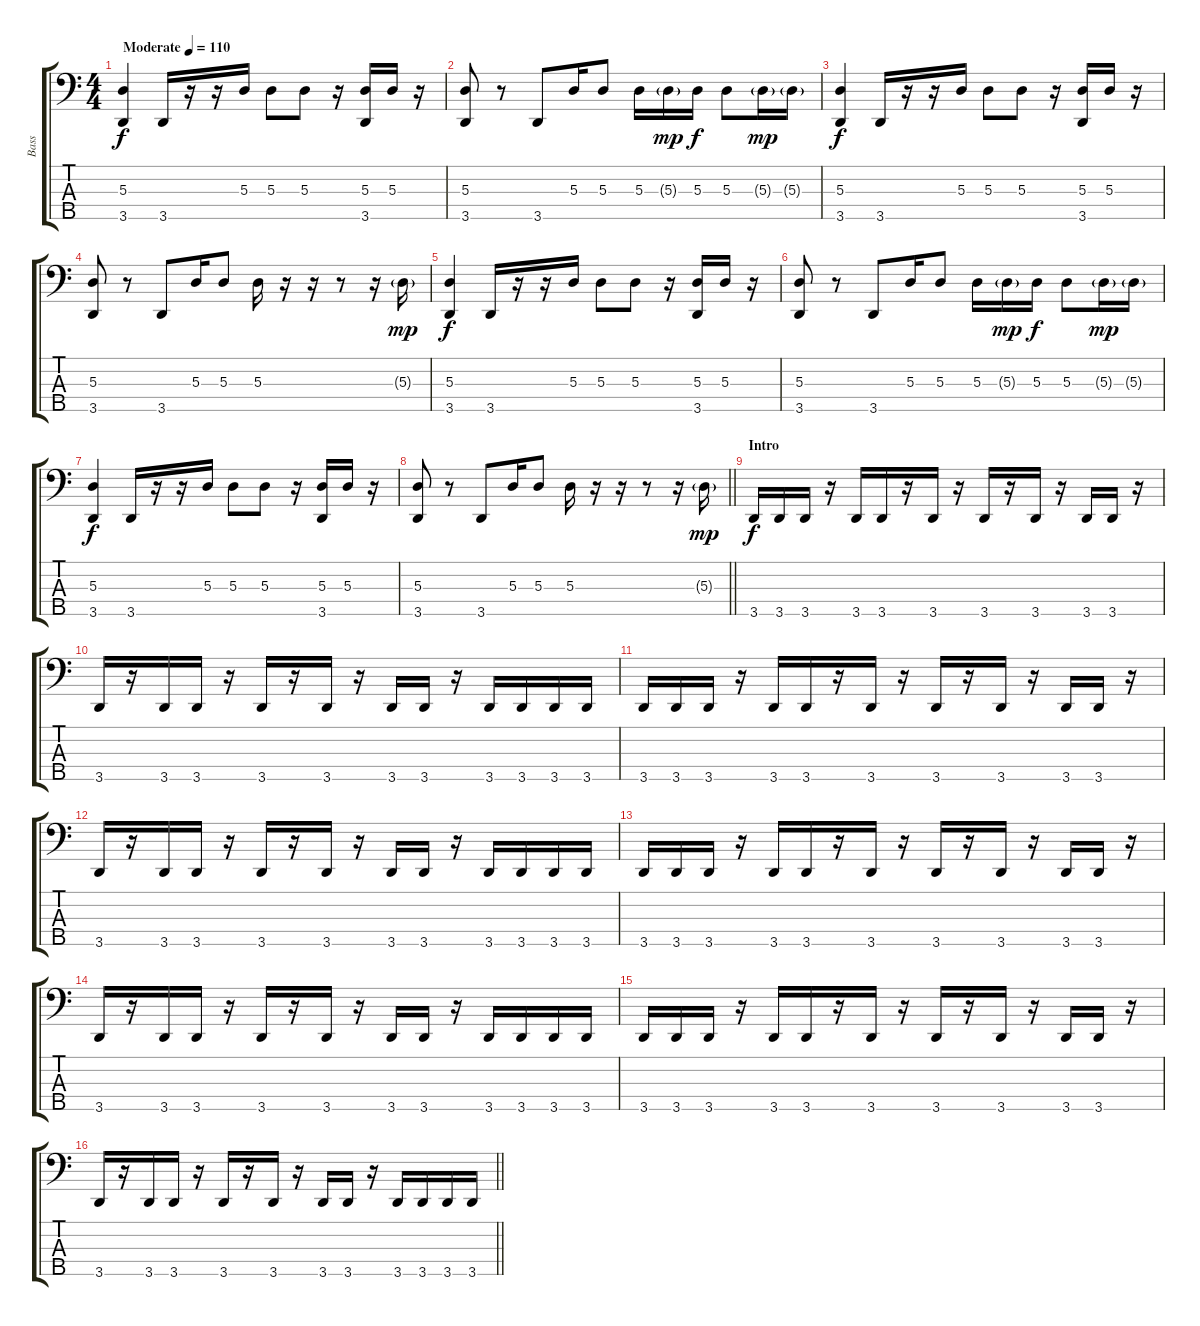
\track ("Bass" "Bass") {instrument electricbasspick}
\staff {score tabs}
\tuning (G2 D2 A1 E1 B0) {hide}
\ts (4 4)
\tempo (110 "Moderate")
\clef f4
\ks c
(5.3 3.5).4{dy f instrument timpani} 3.5.16 r.16 r.16 5.3.16 5.3.8 5.3.8 r.16 (5.3 3.5).16 5.3.16 r.16 |
(5.3 3.5).8 r.8 3.5.8 5.3.16 5.3.8 5.3.16 5.3{g}.16{dy mp} 5.3.16{dy f} 5.3.8 5.3{g}.16{dy mp} 5.3{g}.16 |
(5.3 3.5).4{dy f} 3.5.16 r.16 r.16 5.3.16 5.3.8 5.3.8 r.16 (5.3 3.5).16 5.3.16 r.16 |
(5.3 3.5).8 r.8 3.5.8 5.3.16 5.3.8 5.3.16 r.16 r.16 r.8 r.16 5.3{g}.16{dy mp} |
(5.3 3.5).4{dy f} 3.5.16 r.16 r.16 5.3.16 5.3.8 5.3.8 r.16 (5.3 3.5).16 5.3.16 r.16 |
(5.3 3.5).8 r.8 3.5.8 5.3.16 5.3.8 5.3.16 5.3{g}.16{dy mp} 5.3.16{dy f} 5.3.8 5.3{g}.16{dy mp} 5.3{g}.16 |
(5.3 3.5).4{dy f} 3.5.16 r.16 r.16 5.3.16 5.3.8 5.3.8 r.16 (5.3 3.5).16 5.3.16 r.16 |
\barLineRight lightlight
(5.3 3.5).8 r.8 3.5.8 5.3.16 5.3.8 5.3.16 r.16 r.16 r.8 r.16 5.3{g}.16{dy mp} |
\section ("" "Intro")
3.5.16{dy f instrument electricbasspick} 3.5.16 3.5.16 r.16 3.5.16 3.5.16 r.16 3.5.16 r.16 3.5.16 r.16 3.5.16 r.16 3.5.16 3.5.16 r.16 |
3.5.16 r.16 3.5.16 3.5.16 r.16 3.5.16 r.16 3.5.16 r.16 3.5.16 3.5.16 r.16 3.5.16 3.5.16 3.5.16 3.5.16 |
3.5.16 3.5.16 3.5.16 r.16 3.5.16 3.5.16 r.16 3.5.16 r.16 3.5.16 r.16 3.5.16 r.16 3.5.16 3.5.16 r.16 |
3.5.16 r.16 3.5.16 3.5.16 r.16 3.5.16 r.16 3.5.16 r.16 3.5.16 3.5.16 r.16 3.5.16 3.5.16 3.5.16 3.5.16 |
3.5.16 3.5.16 3.5.16 r.16 3.5.16 3.5.16 r.16 3.5.16 r.16 3.5.16 r.16 3.5.16 r.16 3.5.16 3.5.16 r.16 |
3.5.16 r.16 3.5.16 3.5.16 r.16 3.5.16 r.16 3.5.16 r.16 3.5.16 3.5.16 r.16 3.5.16 3.5.16 3.5.16 3.5.16 |
3.5.16 3.5.16 3.5.16 r.16 3.5.16 3.5.16 r.16 3.5.16 r.16 3.5.16 r.16 3.5.16 r.16 3.5.16 3.5.16 r.16 |
\barLineRight lightlight
3.5.16 r.16 3.5.16 3.5.16 r.16 3.5.16 r.16 3.5.16 r.16 3.5.16 3.5.16 r.16 3.5.16 3.5.16 3.5.16 3.5.16
